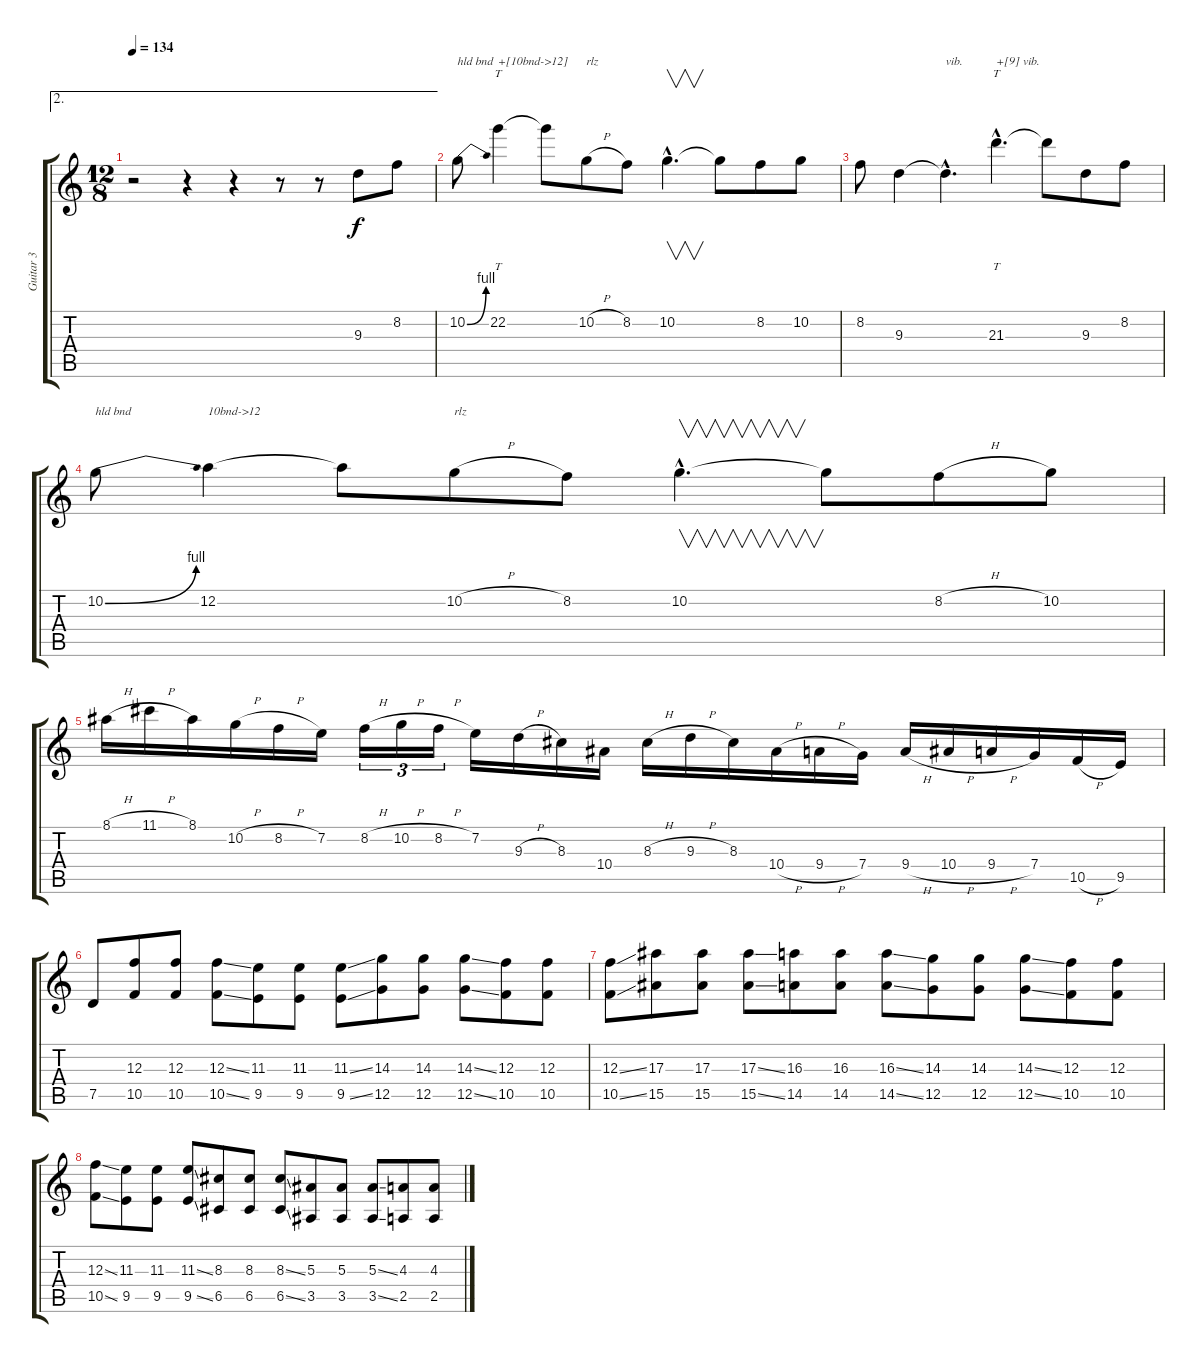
\track ("Guitar 3" "Guitar 3") {instrument overdrivenguitar}
\staff {score tabs}
\tuning (D4 A3 F3 C3 G2 D2) {hide}
\ae 2
\ts (12 8)
\tempo 134
\clef g2
\ks c
r.2{dy f} r.4 r.4 r.8 r.8 9.3.8 8.2.8 |
10.2{be (bend 0 0 60 4)}.8{txt "hld bnd"} 22.2.4{tt txt "+[10bnd->12]" instrument guitarharmonics} 22.2{t}.8{instrument overdrivenguitar} 10.2{h}.8{txt "rlz"} 8.2.8 10.2{hac}.4{v d} 10.2{t}.8 8.2.8 10.2.8 |
8.2.8 9.3.4 9.3{hac t}.4{d txt "vib."} 21.3{hac}.4{tt d txt "+[9] vib." instrument guitarharmonics} 21.3{t}.8{instrument overdrivenguitar} 9.3.8 8.2.8 |
10.2{be (bend 0 0 60 4)}.8{txt "hld bnd"} 12.2.4{txt "10bnd->12"} 12.2{t}.8 10.2{h}.8{txt "rlz"} 8.2.8 10.2{hac}.4{v d} 10.2{t}.8 8.2{h}.8 10.2.8 |
8.1{h}.16 11.1{h}.16 8.1.16 10.2{h}.16 8.2{h}.16 7.2.16 8.2{h}.16{tu (3 2)} 10.2{h}.16{tu (3 2)} 8.2{h}.16{tu (3 2)} 7.2.16 9.3{h}.16 8.3.16 10.4.16 8.3{h}.16 9.3{h}.16 8.3.16 10.4{h}.16 9.4{h}.16 7.4.16 9.4{h}.16 10.4{h}.16 9.4{h}.16 7.4.16 10.5{h}.16 9.5.16 |
7.5.8 (12.3 10.5).8 (12.3 10.5).8 (12.3{ss} 10.5{ss}).8 (11.3 9.5).8 (11.3 9.5).8 (11.3{ss} 9.5{ss}).8 (14.3 12.5).8 (14.3 12.5).8 (14.3{ss} 12.5{ss}).8 (12.3 10.5).8 (12.3 10.5).8 |
(12.3{ss} 10.5{ss}).8 (17.3 15.5).8 (17.3 15.5).8 (17.3{ss} 15.5{ss}).8 (16.3 14.5).8 (16.3 14.5).8 (16.3{ss} 14.5{ss}).8 (14.3 12.5).8 (14.3 12.5).8 (14.3{ss} 12.5{ss}).8 (12.3 10.5).8 (12.3 10.5).8 |
(12.3{ss} 10.5{ss}).8 (11.3 9.5).8 (11.3 9.5).8 (11.3{ss} 9.5{ss}).8 (8.3 6.5).8 (8.3 6.5).8 (8.3{ss} 6.5{ss}).8 (5.3 3.5).8 (5.3 3.5).8 (5.3{ss} 3.5{ss}).8 (4.3 2.5).8 (4.3 2.5).8
